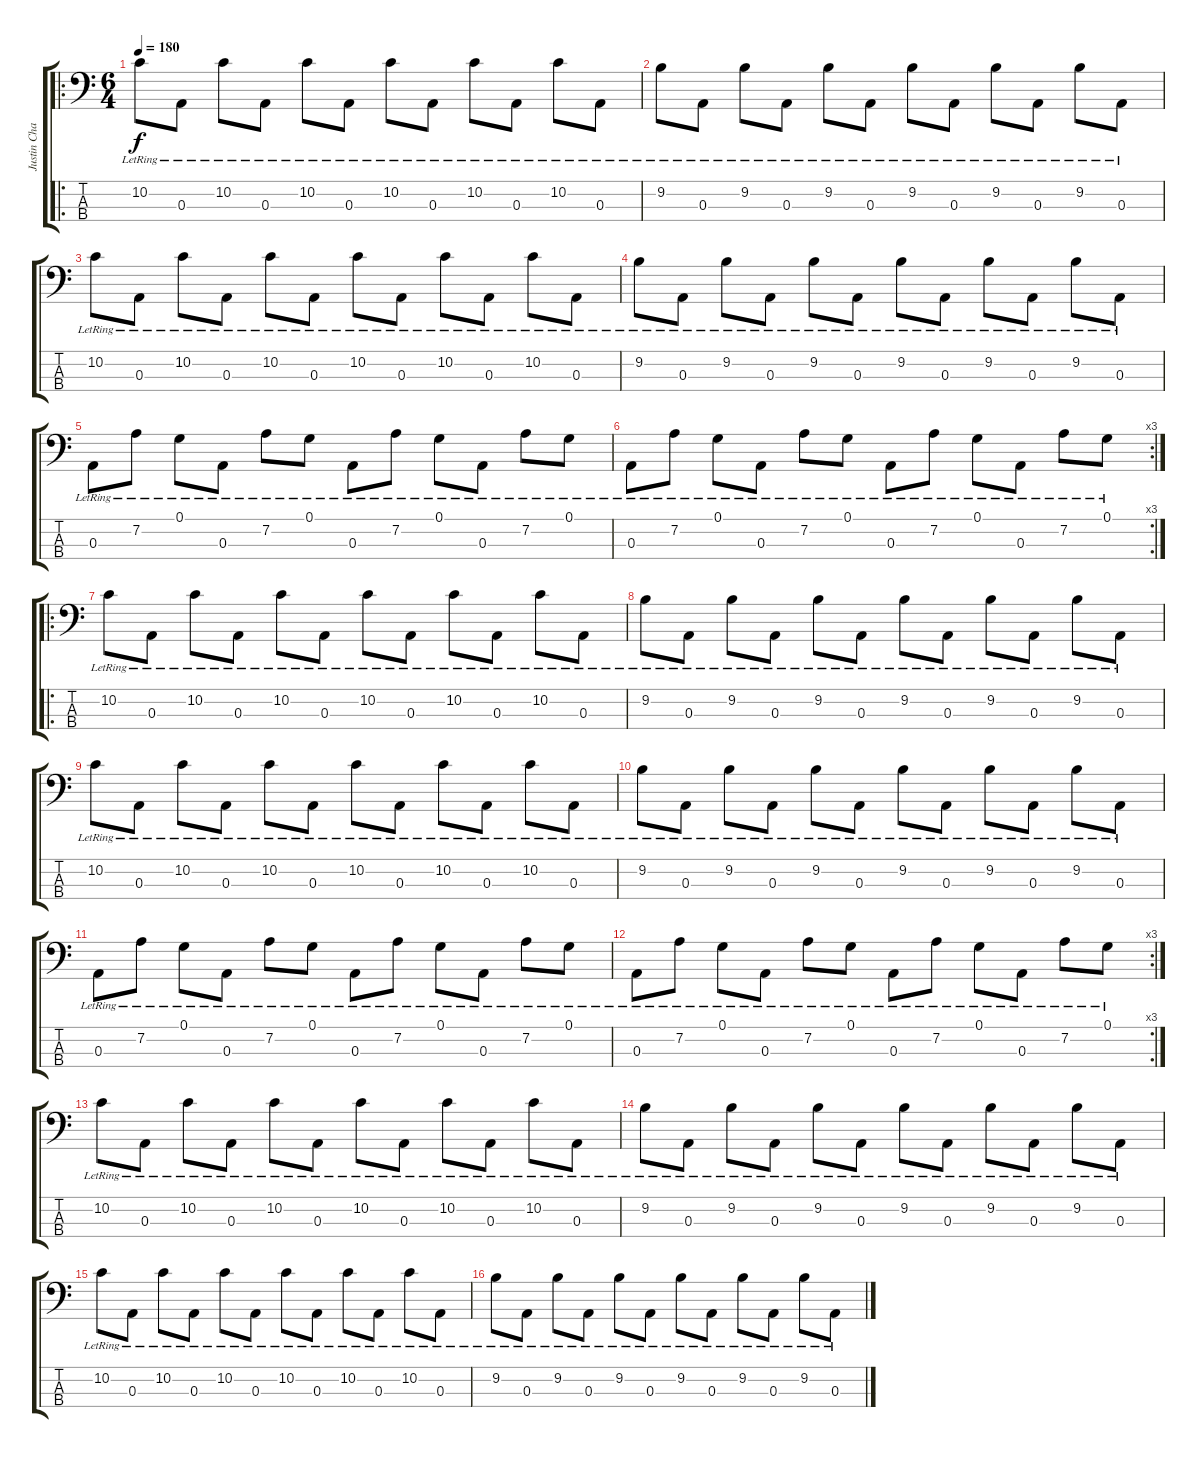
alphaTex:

\track ("Justin Chancellor" "Justin Cha") {instrument electricbasspick}
\staff {score tabs}
\tuning (G2 D2 A1 D1) {hide}
\ro
\ts (6 4)
\tempo 180
\clef f4
\ks c
10.2{lr}.8{dy f} 0.3{lr}.8 10.2{lr}.8 0.3{lr}.8 10.2{lr}.8 0.3{lr}.8 10.2{lr}.8 0.3{lr}.8 10.2{lr}.8 0.3{lr}.8 10.2{lr}.8 0.3{lr}.8 |
9.2{lr}.8 0.3{lr}.8 9.2{lr}.8 0.3{lr}.8 9.2{lr}.8 0.3{lr}.8 9.2{lr}.8 0.3{lr}.8 9.2{lr}.8 0.3{lr}.8 9.2{lr}.8 0.3{lr}.8 |
10.2{lr}.8 0.3{lr}.8 10.2{lr}.8 0.3{lr}.8 10.2{lr}.8 0.3{lr}.8 10.2{lr}.8 0.3{lr}.8 10.2{lr}.8 0.3{lr}.8 10.2{lr}.8 0.3{lr}.8 |
9.2{lr}.8 0.3{lr}.8 9.2{lr}.8 0.3{lr}.8 9.2{lr}.8 0.3{lr}.8 9.2{lr}.8 0.3{lr}.8 9.2{lr}.8 0.3{lr}.8 9.2{lr}.8 0.3{lr}.8 |
0.3{lr}.8 7.2{lr}.8 0.1{lr}.8 0.3{lr}.8 7.2{lr}.8 0.1{lr}.8 0.3{lr}.8 7.2{lr}.8 0.1{lr}.8 0.3{lr}.8 7.2{lr}.8 0.1{lr}.8 |
\rc 3
0.3{lr}.8 7.2{lr}.8 0.1{lr}.8 0.3{lr}.8 7.2{lr}.8 0.1{lr}.8 0.3{lr}.8 7.2{lr}.8 0.1{lr}.8 0.3{lr}.8 7.2{lr}.8 0.1{lr}.8 |
\ro
10.2{lr}.8 0.3{lr}.8 10.2{lr}.8 0.3{lr}.8 10.2{lr}.8 0.3{lr}.8 10.2{lr}.8 0.3{lr}.8 10.2{lr}.8 0.3{lr}.8 10.2{lr}.8 0.3{lr}.8 |
9.2{lr}.8 0.3{lr}.8 9.2{lr}.8 0.3{lr}.8 9.2{lr}.8 0.3{lr}.8 9.2{lr}.8 0.3{lr}.8 9.2{lr}.8 0.3{lr}.8 9.2{lr}.8 0.3{lr}.8 |
10.2{lr}.8 0.3{lr}.8 10.2{lr}.8 0.3{lr}.8 10.2{lr}.8 0.3{lr}.8 10.2{lr}.8 0.3{lr}.8 10.2{lr}.8 0.3{lr}.8 10.2{lr}.8 0.3{lr}.8 |
9.2{lr}.8 0.3{lr}.8 9.2{lr}.8 0.3{lr}.8 9.2{lr}.8 0.3{lr}.8 9.2{lr}.8 0.3{lr}.8 9.2{lr}.8 0.3{lr}.8 9.2{lr}.8 0.3{lr}.8 |
0.3{lr}.8 7.2{lr}.8 0.1{lr}.8 0.3{lr}.8 7.2{lr}.8 0.1{lr}.8 0.3{lr}.8 7.2{lr}.8 0.1{lr}.8 0.3{lr}.8 7.2{lr}.8 0.1{lr}.8 |
\rc 3
0.3{lr}.8 7.2{lr}.8 0.1{lr}.8 0.3{lr}.8 7.2{lr}.8 0.1{lr}.8 0.3{lr}.8 7.2{lr}.8 0.1{lr}.8 0.3{lr}.8 7.2{lr}.8 0.1{lr}.8 |
10.2{lr}.8 0.3{lr}.8 10.2{lr}.8 0.3{lr}.8 10.2{lr}.8 0.3{lr}.8 10.2{lr}.8 0.3{lr}.8 10.2{lr}.8 0.3{lr}.8 10.2{lr}.8 0.3{lr}.8 |
9.2{lr}.8 0.3{lr}.8 9.2{lr}.8 0.3{lr}.8 9.2{lr}.8 0.3{lr}.8 9.2{lr}.8 0.3{lr}.8 9.2{lr}.8 0.3{lr}.8 9.2{lr}.8 0.3{lr}.8 |
10.2{lr}.8 0.3{lr}.8 10.2{lr}.8 0.3{lr}.8 10.2{lr}.8 0.3{lr}.8 10.2{lr}.8 0.3{lr}.8 10.2{lr}.8 0.3{lr}.8 10.2{lr}.8 0.3{lr}.8 |
9.2{lr}.8 0.3{lr}.8 9.2{lr}.8 0.3{lr}.8 9.2{lr}.8 0.3{lr}.8 9.2{lr}.8 0.3{lr}.8 9.2{lr}.8 0.3{lr}.8 9.2{lr}.8 0.3{lr}.8
